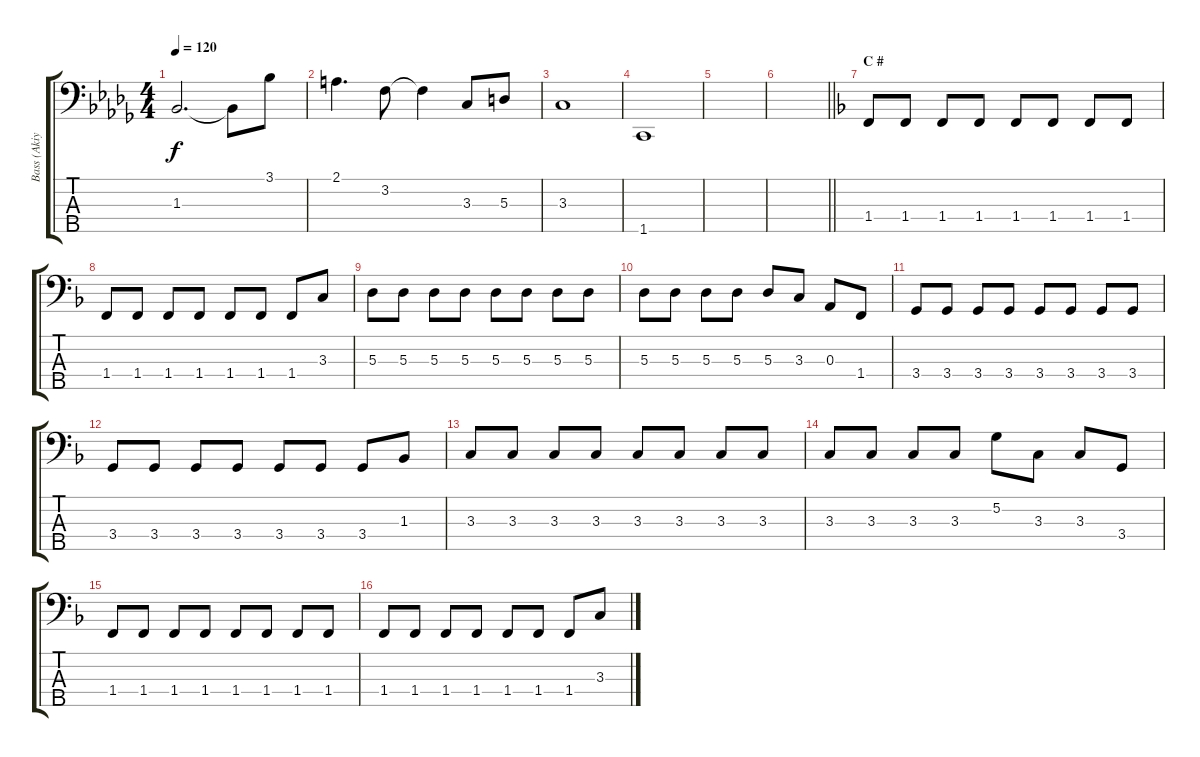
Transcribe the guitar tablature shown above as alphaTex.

\track ("Bass (Akiyama Mio)" "Bass (Akiy") {instrument electricbassfinger}
\staff {score tabs}
\tuning (G2 D2 A1 E1 B0) {hide}
\ts (4 4)
\tempo 120
\clef f4
\ks db
1.3.2{d dy f} 1.3{t}.8 3.1.8 |
2.1.4{d} 3.2.8 3.2{t}.4 3.3.8 5.3.8 |
3.3.1 |
1.5.1 |
|
\barLineRight lightlight
|
\section ("" "C #")
\ks f
1.4.8 1.4.8 1.4.8 1.4.8 1.4.8 1.4.8 1.4.8 1.4.8 |
1.4.8 1.4.8 1.4.8 1.4.8 1.4.8 1.4.8 1.4.8 3.3.8 |
5.3.8 5.3.8 5.3.8 5.3.8 5.3.8 5.3.8 5.3.8 5.3.8 |
5.3.8 5.3.8 5.3.8 5.3.8 5.3.8 3.3.8 0.3.8 1.4.8 |
3.4.8 3.4.8 3.4.8 3.4.8 3.4.8 3.4.8 3.4.8 3.4.8 |
3.4.8 3.4.8 3.4.8 3.4.8 3.4.8 3.4.8 3.4.8 1.3.8 |
3.3.8 3.3.8 3.3.8 3.3.8 3.3.8 3.3.8 3.3.8 3.3.8 |
3.3.8 3.3.8 3.3.8 3.3.8 5.2.8 3.3.8 3.3.8 3.4.8 |
1.4.8 1.4.8 1.4.8 1.4.8 1.4.8 1.4.8 1.4.8 1.4.8 |
1.4.8 1.4.8 1.4.8 1.4.8 1.4.8 1.4.8 1.4.8 3.3.8
